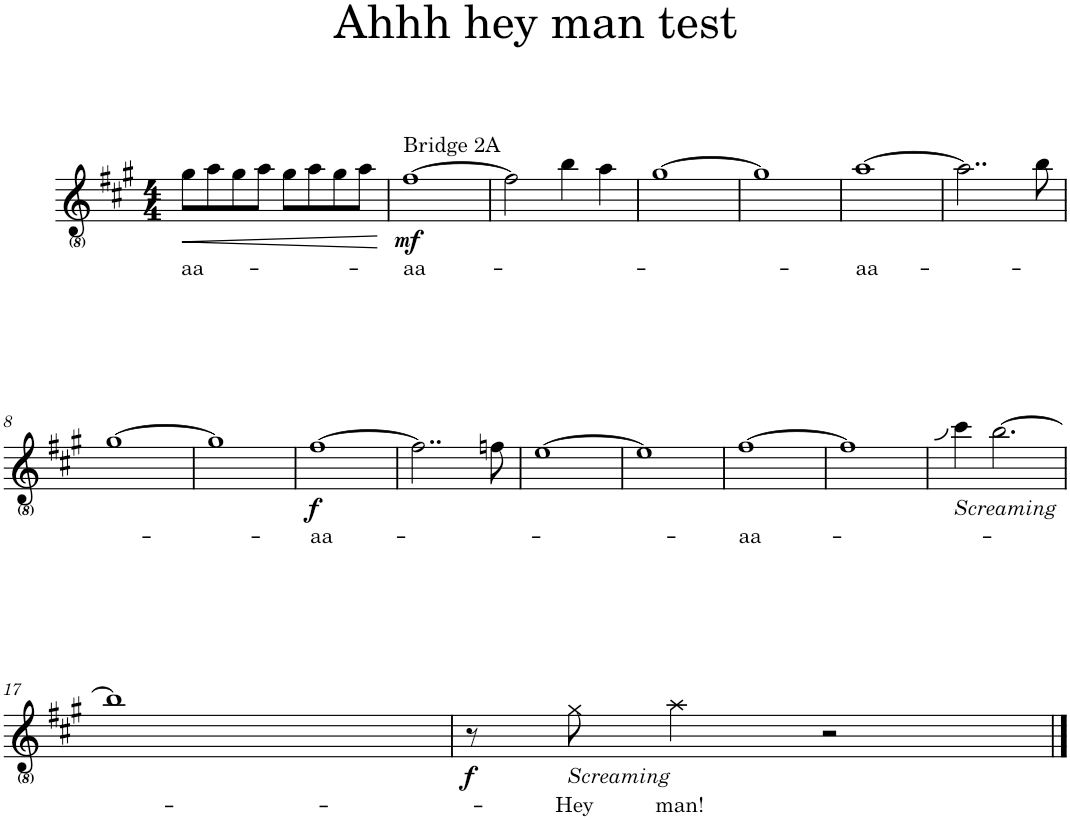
**kern	**text	**dynam
*part1	*part1	*part1
*staff1	*staff1	*staff1
*I"Voice	*	*
*clefG2	*	*
*k[f#c#g#]	*	*
*M4/4	*	*
=1	=1	=1
!	!LO:LY:b	!LO:HP:b
8gg#\L	aa-	<
8aa\	.	.
8gg#\	.	.
8aa\J	.	.
8gg#\L	.	.
8aa\	.	.
8gg#\	.	.
8aa\J	.	.
.	.	[
=2	=2	=2
!LO:TX:a:t=Bridge 2A	!	!
!	!LO:LY:b	!LO:DY:b
[1ff#	-aa-	mf
=3	=3	=3
2ff#\]	.	.
4bb\	.	.
4aa\	.	.
=4	=4	=4
[1gg#	.	.
=5	=5	=5
1gg#]	.	.
=6	=6	=6
!	!LO:LY:b	!
[1aa	-aa-	.
=7	=7	=7
2..aa\]	.	.
8bb\	.	.
!!LO:LB:g=z
=8	=8	=8
[1gg#	.	.
=9	=9	=9
1gg#]	.	.
=10	=10	=10
!	!LO:LY:b	!LO:DY:b
[1ff#	-aa-	f
=11	=11	=11
2..ff#\]	.	.
8ffn\	.	.
=12	=12	=12
[1ee	.	.
=13	=13	=13
1ee]	.	.
=14	=14	=14
!	!LO:LY:b	!
[1ff#	-aa-	.
=15	=15	=15
1ff#]	.	.
=16	=16	=16
!LO:TX:b:i:t=Screaming	!	!
4ccc#\	.	.
[2.bb\	.	.
!!LO:LB:g=z
=17	=17	=17
1bb]	.	.
=18	=18	=18
!	!	!LO:DY:b
8r	.	f
!LO:TX:b:i:t=Screaming	!	!
!	!LO:LY:b	!
8gg#\	-Hey	.
!	!LO:LY:b	!
4aa\	man!	.
2r	.	.
==	==	==
*-	*-	*-
